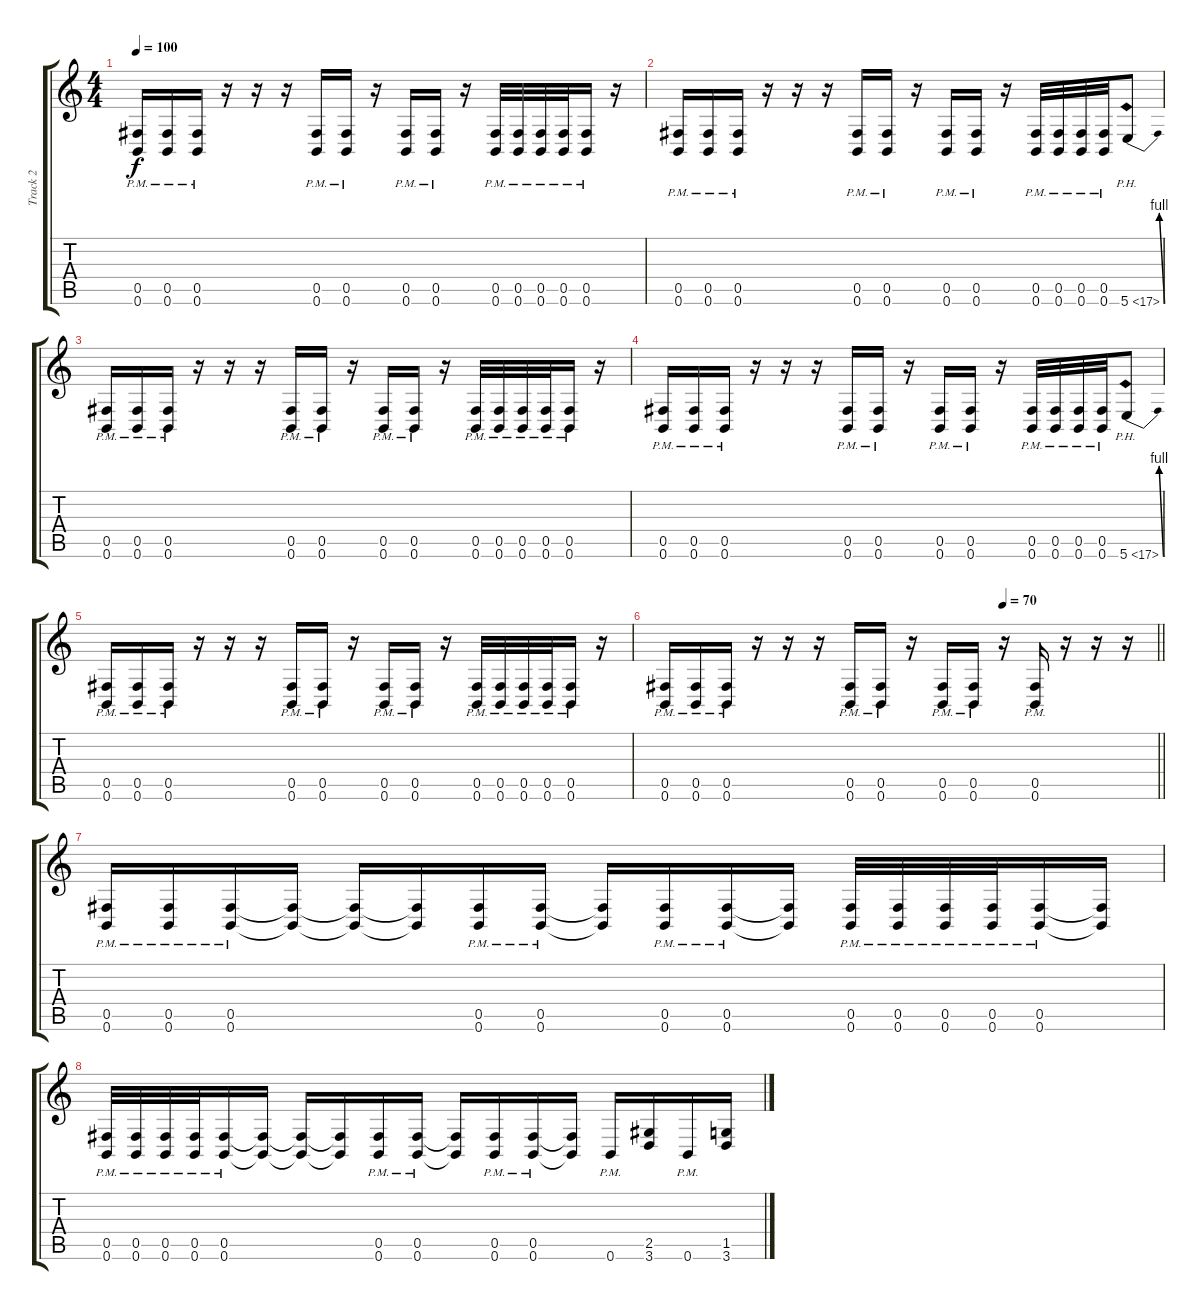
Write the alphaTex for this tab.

\track ("Track 2" "Track 2") {instrument distortionguitar}
\staff {score tabs}
\tuning (Db4 Ab3 E3 B2 Gb2 B1) {hide}
\ts (4 4)
\tempo 100
\clef g2
\ks c
(0.5{pm} 0.6{pm}).16{dy f} (0.5{pm} 0.6{pm}).16 (0.5{pm} 0.6{pm}).16 r.16 r.16 r.16 (0.5{pm} 0.6{pm}).16 (0.5{pm} 0.6{pm}).16 r.16 (0.5{pm} 0.6{pm}).16 (0.5{pm} 0.6{pm}).16 r.16 (0.5{pm} 0.6{pm}).32 (0.5{pm} 0.6{pm}).32 (0.5{pm} 0.6{pm}).32 (0.5{pm} 0.6{pm}).32 (0.5{pm} 0.6{pm}).16 r.16 |
(0.5{pm} 0.6{pm}).16 (0.5{pm} 0.6{pm}).16 (0.5{pm} 0.6{pm}).16 r.16 r.16 r.16 (0.5{pm} 0.6{pm}).16 (0.5{pm} 0.6{pm}).16 r.16 (0.5{pm} 0.6{pm}).16 (0.5{pm} 0.6{pm}).16 r.16 (0.5{pm} 0.6{pm}).32 (0.5{pm} 0.6{pm}).32 (0.5{pm} 0.6{pm}).32 (0.5{pm} 0.6{pm}).32 5.6{be (bend 0 0 60 4) ph 12}.8 |
(0.5{pm} 0.6{pm}).16 (0.5{pm} 0.6{pm}).16 (0.5{pm} 0.6{pm}).16 r.16 r.16 r.16 (0.5{pm} 0.6{pm}).16 (0.5{pm} 0.6{pm}).16 r.16 (0.5{pm} 0.6{pm}).16 (0.5{pm} 0.6{pm}).16 r.16 (0.5{pm} 0.6{pm}).32 (0.5{pm} 0.6{pm}).32 (0.5{pm} 0.6{pm}).32 (0.5{pm} 0.6{pm}).32 (0.5{pm} 0.6{pm}).16 r.16 |
(0.5{pm} 0.6{pm}).16 (0.5{pm} 0.6{pm}).16 (0.5{pm} 0.6{pm}).16 r.16 r.16 r.16 (0.5{pm} 0.6{pm}).16 (0.5{pm} 0.6{pm}).16 r.16 (0.5{pm} 0.6{pm}).16 (0.5{pm} 0.6{pm}).16 r.16 (0.5{pm} 0.6{pm}).32 (0.5{pm} 0.6{pm}).32 (0.5{pm} 0.6{pm}).32 (0.5{pm} 0.6{pm}).32 5.6{be (bend 0 0 60 4) ph 12}.8 |
(0.5{pm} 0.6{pm}).16 (0.5{pm} 0.6{pm}).16 (0.5{pm} 0.6{pm}).16 r.16 r.16 r.16 (0.5{pm} 0.6{pm}).16 (0.5{pm} 0.6{pm}).16 r.16 (0.5{pm} 0.6{pm}).16 (0.5{pm} 0.6{pm}).16 r.16 (0.5{pm} 0.6{pm}).32 (0.5{pm} 0.6{pm}).32 (0.5{pm} 0.6{pm}).32 (0.5{pm} 0.6{pm}).32 (0.5{pm} 0.6{pm}).16 r.16 |
\tempo (70 0.6875)
\barLineRight lightlight
(0.5{pm} 0.6{pm}).16 (0.5{pm} 0.6{pm}).16 (0.5{pm} 0.6{pm}).16 r.16 r.16 r.16 (0.5{pm} 0.6{pm}).16 (0.5{pm} 0.6{pm}).16 r.16 (0.5{pm} 0.6{pm}).16 (0.5{pm} 0.6{pm}).16 r.16 (0.5{pm} 0.6{pm}).16 r.16 r.16 r.16 |
\section ("" "")
(0.5{pm} 0.6{pm}).16 (0.5{pm} 0.6{pm}).16 (0.5{pm} 0.6{pm}).16 (0.5{t} 0.6{t}).16 (0.5{t} 0.6{t}).16 (0.5{t} 0.6{t}).16 (0.5{pm} 0.6{pm}).16 (0.5{pm} 0.6{pm}).16 (0.5{t} 0.6{t}).16 (0.5{pm} 0.6{pm}).16 (0.5{pm} 0.6{pm}).16 (0.5{t} 0.6{t}).16 (0.5{pm} 0.6{pm}).32 (0.5{pm} 0.6{pm}).32 (0.5{pm} 0.6{pm}).32 (0.5{pm} 0.6{pm}).32 (0.5{pm} 0.6{pm}).16 (0.5{t} 0.6{t}).16 |
(0.5{pm} 0.6{pm}).32 (0.5{pm} 0.6{pm}).32 (0.5{pm} 0.6{pm}).32 (0.5{pm} 0.6{pm}).32 (0.5{pm} 0.6{pm}).16 (0.5{t} 0.6{t}).16 (0.5{t} 0.6{t}).16 (0.5{t} 0.6{t}).16 (0.5{pm} 0.6{pm}).16 (0.5{pm} 0.6{pm}).16 (0.5{t} 0.6{t}).16 (0.5{pm} 0.6{pm}).16 (0.5{pm} 0.6{pm}).16 (0.5{t} 0.6{t}).16 0.6{pm}.16 (2.5 3.6).16 0.6{pm}.16 (1.5 3.6).16
